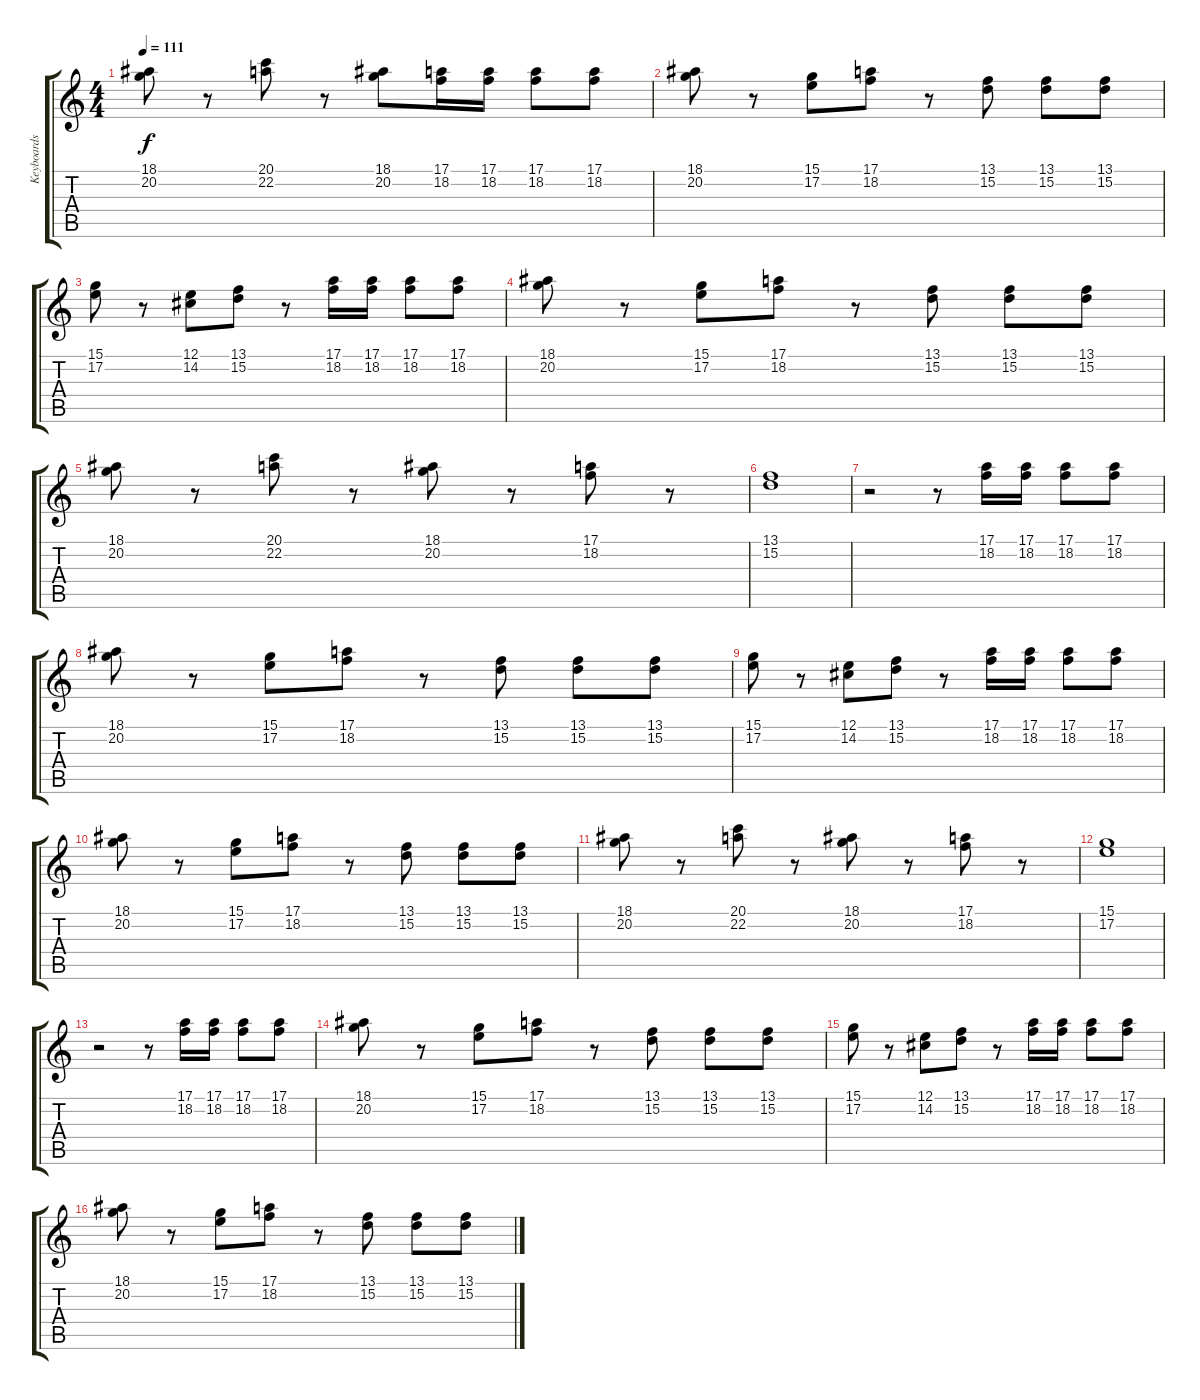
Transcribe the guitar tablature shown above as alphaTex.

\track ("Keyboards 1" "Keyboards ") {instrument electricpiano2}
\staff {score tabs}
\tuning (E4 B3 G3 D3 A2 E2) {hide}
\ts (4 4)
\tempo 111
\clef g2
\ks c
(18.1 20.2).8{dy f} r.8 (20.1 22.2).8 r.8 (18.1 20.2).8 (17.1 18.2).16 (17.1 18.2).16 (17.1 18.2).8 (17.1 18.2).8 |
(18.1 20.2).8 r.8 (15.1 17.2).8 (17.1 18.2).8 r.8 (13.1 15.2).8 (13.1 15.2).8 (13.1 15.2).8 |
(15.1 17.2).8 r.8 (12.1 14.2).8 (13.1 15.2).8 r.8 (17.1 18.2).16 (17.1 18.2).16 (17.1 18.2).8 (17.1 18.2).8 |
(18.1 20.2).8 r.8 (15.1 17.2).8 (17.1 18.2).8 r.8 (13.1 15.2).8 (13.1 15.2).8 (13.1 15.2).8 |
(18.1 20.2).8 r.8 (20.1 22.2).8 r.8 (18.1 20.2).8 r.8 (17.1 18.2).8 r.8 |
(13.1 15.2).1 |
r.2 r.8 (17.1 18.2).16 (17.1 18.2).16 (17.1 18.2).8 (17.1 18.2).8 |
(18.1 20.2).8 r.8 (15.1 17.2).8 (17.1 18.2).8 r.8 (13.1 15.2).8 (13.1 15.2).8 (13.1 15.2).8 |
(15.1 17.2).8 r.8 (12.1 14.2).8 (13.1 15.2).8 r.8 (17.1 18.2).16 (17.1 18.2).16 (17.1 18.2).8 (17.1 18.2).8 |
(18.1 20.2).8 r.8 (15.1 17.2).8 (17.1 18.2).8 r.8 (13.1 15.2).8 (13.1 15.2).8 (13.1 15.2).8 |
(18.1 20.2).8 r.8 (20.1 22.2).8 r.8 (18.1 20.2).8 r.8 (17.1 18.2).8 r.8 |
(15.1 17.2).1 |
r.2 r.8 (17.1 18.2).16 (17.1 18.2).16 (17.1 18.2).8 (17.1 18.2).8 |
(18.1 20.2).8 r.8 (15.1 17.2).8 (17.1 18.2).8 r.8 (13.1 15.2).8 (13.1 15.2).8 (13.1 15.2).8 |
(15.1 17.2).8 r.8 (12.1 14.2).8 (13.1 15.2).8 r.8 (17.1 18.2).16 (17.1 18.2).16 (17.1 18.2).8 (17.1 18.2).8 |
(18.1 20.2).8 r.8 (15.1 17.2).8 (17.1 18.2).8 r.8 (13.1 15.2).8 (13.1 15.2).8 (13.1 15.2).8
